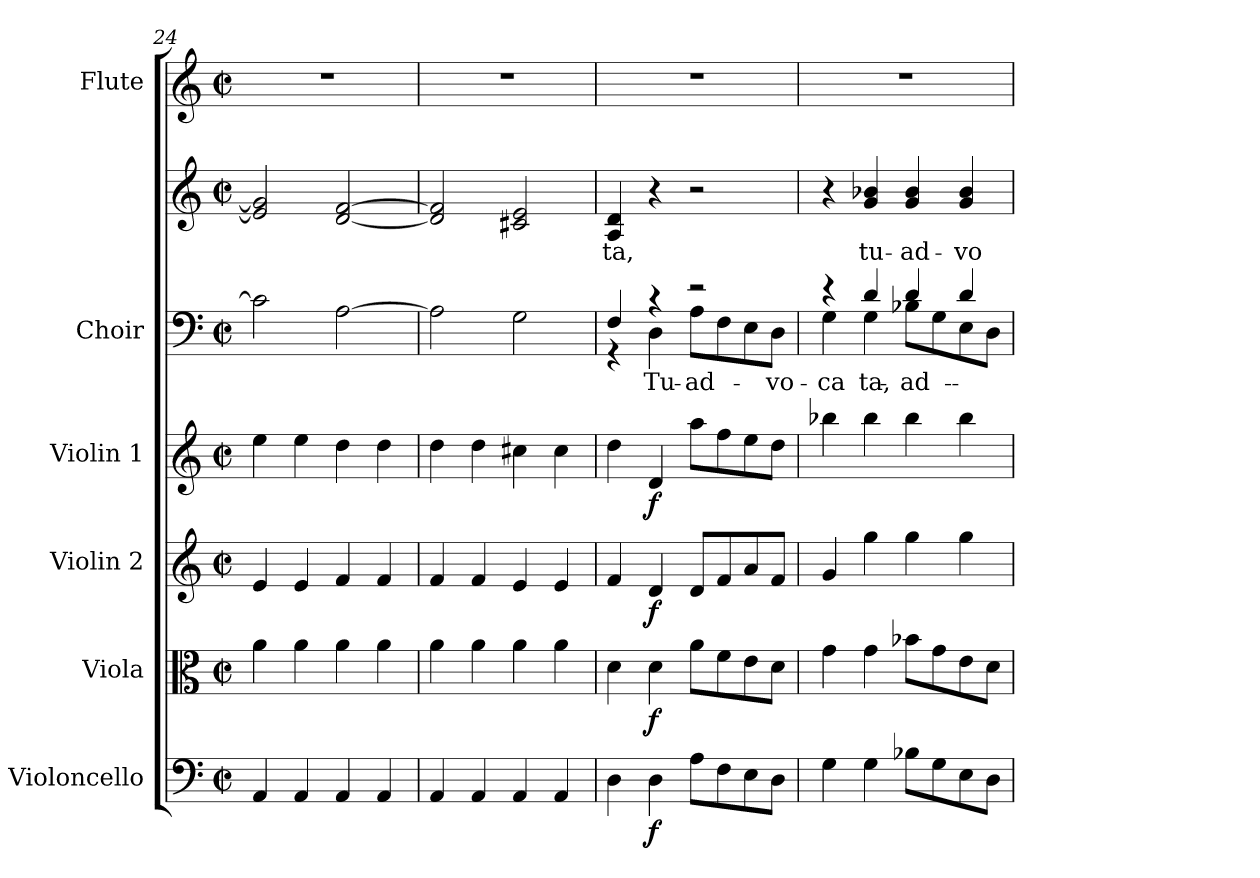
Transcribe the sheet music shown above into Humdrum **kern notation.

**kern	**dynam	**kern	**dynam	**kern	**dynam	**kern	**dynam	**kern	**text	**kern	**text	**kern
*part6	*part6	*part5	*part5	*part4	*part4	*part3	*part3	*part2	*part2	*part2	*part2	*part1
*staff7	*staff7	*staff6	*staff6	*staff5	*staff5	*staff4	*staff4	*staff3	*staff3	*staff2	*staff2	*staff1
*I"Violoncello	*	*I"Viola	*	*I"Violin 2	*	*I"Violin 1	*	*I"Choir	*	*	*	*I"Flute
*	*	*I'Vla.	*	*I'Vln. 2	*	*I'Vln. 1	*	*I'Choir	*	*	*	*I'2 Fl.
*clefF4	*	*clefC3	*	*clefG2	*	*clefG2	*	*clefF4	*	*clefG2	*	*clefG2
*k[]	*	*k[]	*	*k[]	*	*k[]	*	*k[]	*	*k[]	*	*k[]
*C:	*	*C:	*	*C:	*	*C:	*	*C:	*	*C:	*	*C:
*M2/2	*	*M2/2	*	*M2/2	*	*M2/2	*	*M2/2	*	*M2/2	*	*M2/2
*met(c|)	*	*met(c|)	*	*met(c|)	*	*met(c|)	*	*met(c|)	*	*met(c|)	*	*met(c|)
=24	=24	=24	=24	=24	=24	=24	=24	=24	=24	=24	=24	=24
4AAi/	.	4ai\	.	4ei/	.	4eei\	.	2c#i\]	.	2ei/] 2gi]	.	1r
4AAi/	.	4ai\	.	4ei/	.	4eei\	.	.	.	.	.	.
4AAi/	.	4ai\	.	4fi/	.	4ddi\	.	[2Ai\	.	[2di/ [2fi	.	.
4AAi/	.	4ai\	.	4fi/	.	4ddi\	.	.	.	.	.	.
=25	=25	=25	=25	=25	=25	=25	=25	=25	=25	=25	=25	=25
4AAi/	.	4ai\	.	4fi/	.	4ddi\	.	2Ai\]	.	2di/] 2fi]	.	1r
4AAi/	.	4ai\	.	4fi/	.	4ddi\	.	.	.	.	.	.
4AAi/	.	4ai\	.	4ei/	.	4cc#Xi\	.	2Gi\	.	2c#Xi/ 2ei	.	.
4AAi/	.	4ai\	.	4ei/	.	4cc#i\	.	.	.	.	.	.
!!LO:PB:g=z
=26	=26	=26	=26	=26	=26	=26	=26	=26	=26	=26	=26	=26
*	*	*	*	*	*	*	*	*^	*	*	*	*
!	!	!	!	!	!	!	!	!	!	!	!	!LO:LY:b:color=#000000	!
4Di\	.	4di\	.	4fi/	.	4ddi\	.	4Fi/	4r	.	4Ai/ 4di	-ta,	1r
!	!	!	!	!	!	!	!	!	!	!LO:LY:b:color=#000000	!	!	!
4Di\	f	4di\	f	4di/	f	4di/	f	4r	4Di\	-Tu-	4r	.	.
!	!	!	!	!	!	!	!	!	!	!LO:LY:b:color=#000000	!	!	!
8Ai\L	.	8ai\L	.	8di/L	.	8aai\L	.	2r	8Ai\L	-ad-	2r	.	.
8Fi\	.	8fi\	.	8fi/	.	8ffi\	.	.	8Fi\	.	.	.	.
8Ei\	.	8ei\	.	8ai/	.	8eei\	.	.	8Ei\	.	.	.	.
!	!	!	!	!	!	!	!	!	!	!LO:LY:b:color=#000000	!	!	!
8Di\J	.	8di\J	.	8fi/J	.	8ddi\J	.	.	8Di\J	-vo-	.	.	.
=27	=27	=27	=27	=27	=27	=27	=27	=27	=27	=27	=27	=27	=27
!	!	!	!	!	!	!	!	!	!	!LO:LY:b:color=#000000	!	!	!
4Gi\	.	4gi\	.	4gi/	.	4bb-Xi\	.	4r	4Gi\	-ca-	4r	.	1r
!	!	!	!	!	!	!	!	!	!	!LO:LY:b:color=#000000	!	!	!
!	!	!	!	!	!	!	!	!	!	!	!	!LO:LY:b:color=#000000	!
4Gi\	.	4gi\	.	4ggi\	.	4bb-i\	.	4di/	4Gi\	-ta,	4gi/ 4b-Xi	tu-	.
!	!	!	!	!	!	!	!	!	!	!LO:LY:b:color=#000000	!	!	!
!	!	!	!	!	!	!	!	!	!	!	!	!LO:LY:b:color=#000000	!
8B-Xi\L	.	8b-Xi\L	.	4ggi\	.	4bb-i\	.	4di/	8B-Xi\L	ad-	4gi/ 4b-i	-ad-	.
8Gi\	.	8gi\	.	.	.	.	.	.	8Gi\	.	.	.	.
!	!	!	!	!	!	!	!	!	!	!	!	!LO:LY:b:color=#000000	!
8Ei\	.	8ei\	.	4ggi\	.	4bb-i\	.	4di/	8Ei\	.	4gi/ 4b-i	-vo-	.
8Di\J	.	8di\J	.	.	.	.	.	.	8Di\J	.	.	.	.
*	*	*	*	*	*	*	*	*v	*v	*	*	*	*
=	=	=	=	=	=	=	=	=	=	=	=	=
*-	*-	*-	*-	*-	*-	*-	*-	*-	*-	*-	*-	*-
